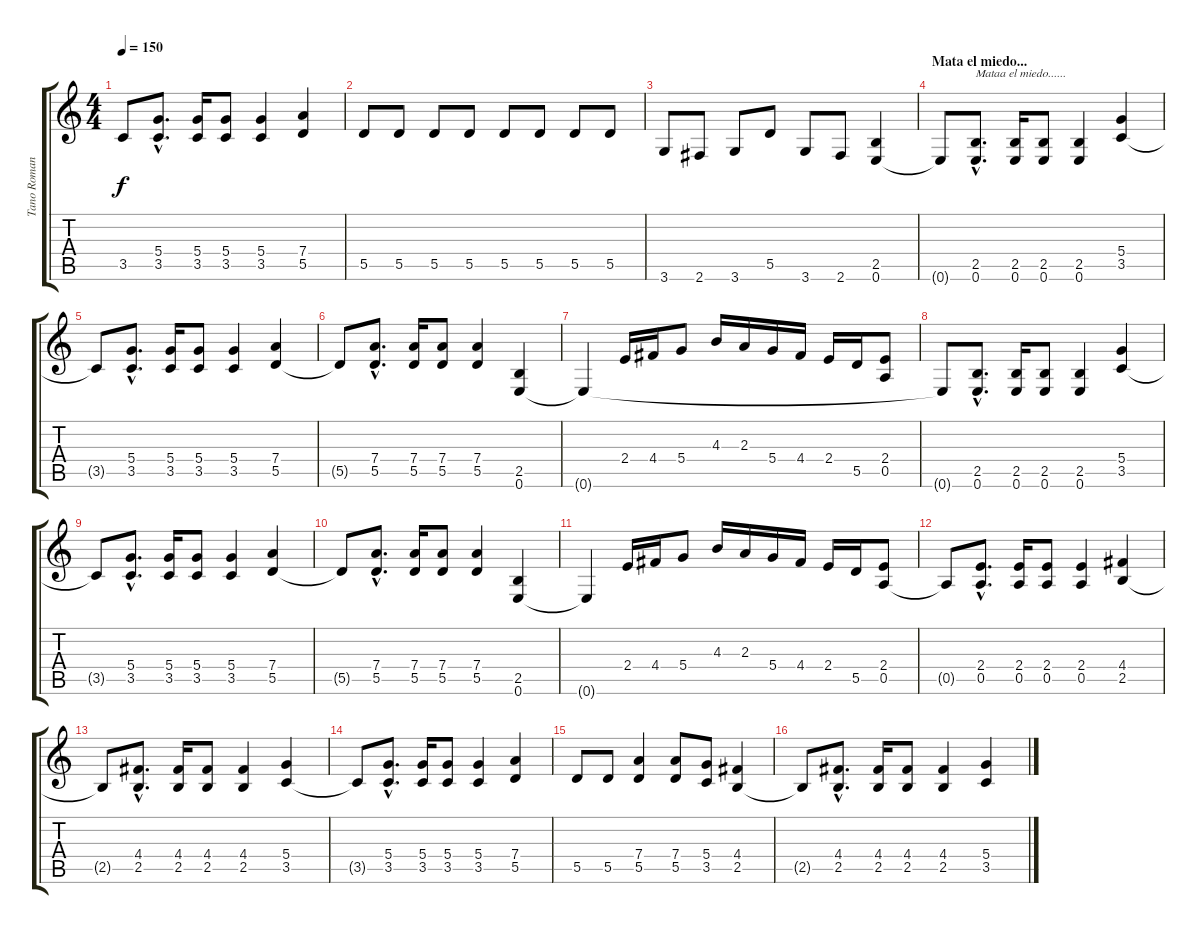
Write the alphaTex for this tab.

\track ("Tano Romano" "Tano Roman") {instrument distortionguitar}
\staff {score tabs}
\tuning (E4 B3 G3 D3 A2 E2) {hide}
\ts (4 4)
\tempo 150
\clef g2
\ks c
3.5{t}.8{dy f} (5.4{hac} 3.5{hac}).8{d} (5.4 3.5).16 (5.4 3.5).8 (5.4 3.5).4 (7.4 5.5).4 |
5.5.8 5.5.8 5.5.8 5.5.8 5.5.8 5.5.8 5.5.8 5.5.8 |
3.6.8 2.6.8 3.6.8 5.5.8 3.6.8 2.6.8 (2.5 0.6).4 |
\section ("" "Mata el miedo...")
0.6{t}.8 (2.5{hac} 0.6{hac}).8{d txt "Mataa el miedo......"} (2.5 0.6).16 (2.5 0.6).8 (2.5 0.6).4 (5.4 3.5).4 |
3.5{t}.8 (5.4{hac} 3.5{hac}).8{d} (5.4 3.5).16 (5.4 3.5).8 (5.4 3.5).4 (7.4 5.5).4 |
5.5{t}.8 (7.4{hac} 5.5{hac}).8{d} (7.4 5.5).16 (7.4 5.5).8 (7.4 5.5).4 (2.5 0.6).4 |
0.6{t}.4 2.4.16 4.4.16 5.4.8 4.3.16 2.3.16 5.4.16 4.4.16 2.4.16 5.5.16 (2.4 0.5).8 |
0.6{t}.8 (2.5{hac} 0.6{hac}).8{d} (2.5 0.6).16 (2.5 0.6).8 (2.5 0.6).4 (5.4 3.5).4 |
3.5{t}.8 (5.4{hac} 3.5{hac}).8{d} (5.4 3.5).16 (5.4 3.5).8 (5.4 3.5).4 (7.4 5.5).4 |
5.5{t}.8 (7.4{hac} 5.5{hac}).8{d} (7.4 5.5).16 (7.4 5.5).8 (7.4 5.5).4 (2.5 0.6).4 |
0.6{t}.4 2.4.16 4.4.16 5.4.8 4.3.16 2.3.16 5.4.16 4.4.16 2.4.16 5.5.16 (2.4 0.5).8 |
0.5{t}.8 (2.4{hac} 0.5{hac}).8{d} (2.4 0.5).16 (2.4 0.5).8 (2.4 0.5).4 (4.4 2.5).4 |
2.5{t}.8 (4.4{hac} 2.5{hac}).8{d} (4.4 2.5).16 (4.4 2.5).8 (4.4 2.5).4 (5.4 3.5).4 |
3.5{t}.8 (5.4{hac} 3.5{hac}).8{d} (5.4 3.5).16 (5.4 3.5).8 (5.4 3.5).4 (7.4 5.5).4 |
5.5.8 5.5.8 (7.4 5.5).4 (7.4 5.5).8 (5.4 3.5).8 (4.4 2.5).4 |
2.5{t}.8 (4.4{hac} 2.5{hac}).8{d} (4.4 2.5).16 (4.4 2.5).8 (4.4 2.5).4 (5.4 3.5).4
